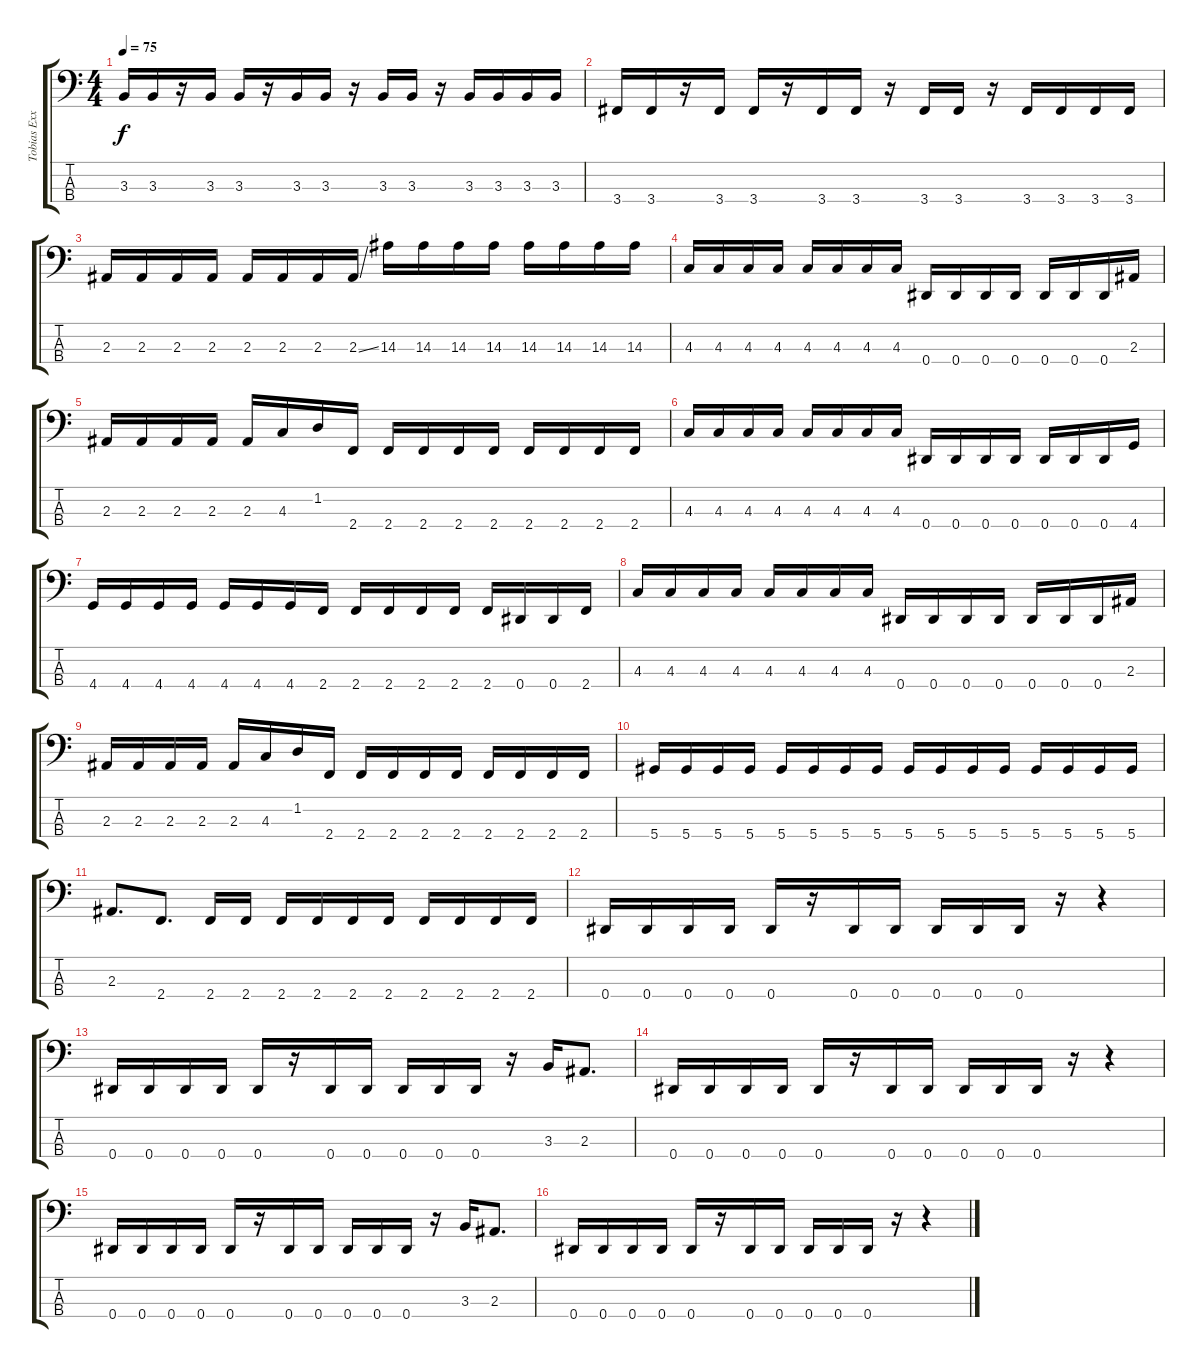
\track ("Tobias Exxel" "Tobias Exx") {instrument electricbassfinger}
\staff {score tabs}
\tuning (Gb2 Db2 Ab1 Eb1) {hide}
\ts (4 4)
\tempo 75
\clef f4
\ks c
3.3.16{dy f} 3.3.16 r.16 3.3.16 3.3.16 r.16 3.3.16 3.3.16 r.16 3.3.16 3.3.16 r.16 3.3.16 3.3.16 3.3.16 3.3.16 |
3.4.16 3.4.16 r.16 3.4.16 3.4.16 r.16 3.4.16 3.4.16 r.16 3.4.16 3.4.16 r.16 3.4.16 3.4.16 3.4.16 3.4.16 |
2.3.16 2.3.16 2.3.16 2.3.16 2.3.16 2.3.16 2.3.16 2.3{ss}.16 14.3.16 14.3.16 14.3.16 14.3.16 14.3.16 14.3.16 14.3.16 14.3.16 |
4.3.16 4.3.16 4.3.16 4.3.16 4.3.16 4.3.16 4.3.16 4.3.16 0.4.16 0.4.16 0.4.16 0.4.16 0.4.16 0.4.16 0.4.16 2.3.16 |
2.3.16 2.3.16 2.3.16 2.3.16 2.3.16 4.3.16 1.2.16 2.4.16 2.4.16 2.4.16 2.4.16 2.4.16 2.4.16 2.4.16 2.4.16 2.4.16 |
4.3.16 4.3.16 4.3.16 4.3.16 4.3.16 4.3.16 4.3.16 4.3.16 0.4.16 0.4.16 0.4.16 0.4.16 0.4.16 0.4.16 0.4.16 4.4.16 |
4.4.16 4.4.16 4.4.16 4.4.16 4.4.16 4.4.16 4.4.16 2.4.16 2.4.16 2.4.16 2.4.16 2.4.16 2.4.16 0.4.16 0.4.16 2.4.16 |
4.3.16 4.3.16 4.3.16 4.3.16 4.3.16 4.3.16 4.3.16 4.3.16 0.4.16 0.4.16 0.4.16 0.4.16 0.4.16 0.4.16 0.4.16 2.3.16 |
2.3.16 2.3.16 2.3.16 2.3.16 2.3.16 4.3.16 1.2.16 2.4.16 2.4.16 2.4.16 2.4.16 2.4.16 2.4.16 2.4.16 2.4.16 2.4.16 |
5.4.16 5.4.16 5.4.16 5.4.16 5.4.16 5.4.16 5.4.16 5.4.16 5.4.16 5.4.16 5.4.16 5.4.16 5.4.16 5.4.16 5.4.16 5.4.16 |
2.3.8{d} 2.4.8{d} 2.4.16 2.4.16 2.4.16 2.4.16 2.4.16 2.4.16 2.4.16 2.4.16 2.4.16 2.4.16 |
0.4.16 0.4.16 0.4.16 0.4.16 0.4.16 r.16 0.4.16 0.4.16 0.4.16 0.4.16 0.4.16 r.16 r.4 |
0.4.16 0.4.16 0.4.16 0.4.16 0.4.16 r.16 0.4.16 0.4.16 0.4.16 0.4.16 0.4.16 r.16 3.3.16 2.3.8{d} |
0.4.16 0.4.16 0.4.16 0.4.16 0.4.16 r.16 0.4.16 0.4.16 0.4.16 0.4.16 0.4.16 r.16 r.4 |
0.4.16 0.4.16 0.4.16 0.4.16 0.4.16 r.16 0.4.16 0.4.16 0.4.16 0.4.16 0.4.16 r.16 3.3.16 2.3.8{d} |
0.4.16 0.4.16 0.4.16 0.4.16 0.4.16 r.16 0.4.16 0.4.16 0.4.16 0.4.16 0.4.16 r.16 r.4
